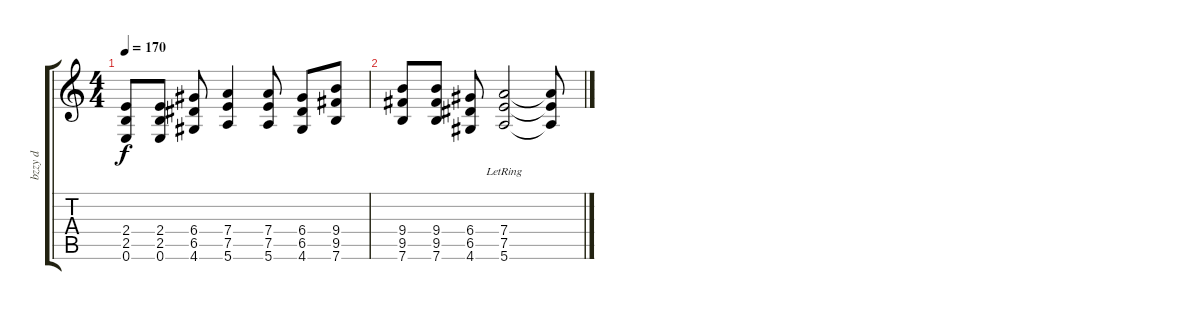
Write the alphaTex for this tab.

\track ("bzzy d" "bzzy d") {instrument distortionguitar}
\staff {score tabs}
\tuning (E4 B3 G3 D3 A2 E2) {hide}
\ts (4 4)
\tempo 170
\clef g2
\ks c
(2.4 2.5 0.6).8{dy f} (2.4 2.5 0.6).8 (6.4 6.5 4.6).8 (7.4 7.5 5.6).4 (7.4 7.5 5.6).8 (6.4 6.5 4.6).8 (9.4 9.5 7.6).8 |
(9.4 9.5 7.6).8 (9.4 9.5 7.6).8 (6.4 6.5 4.6).8 (7.4{lr} 7.5{lr} 5.6{lr}).2 (7.4{t} 7.5{t} 5.6{t}).8
